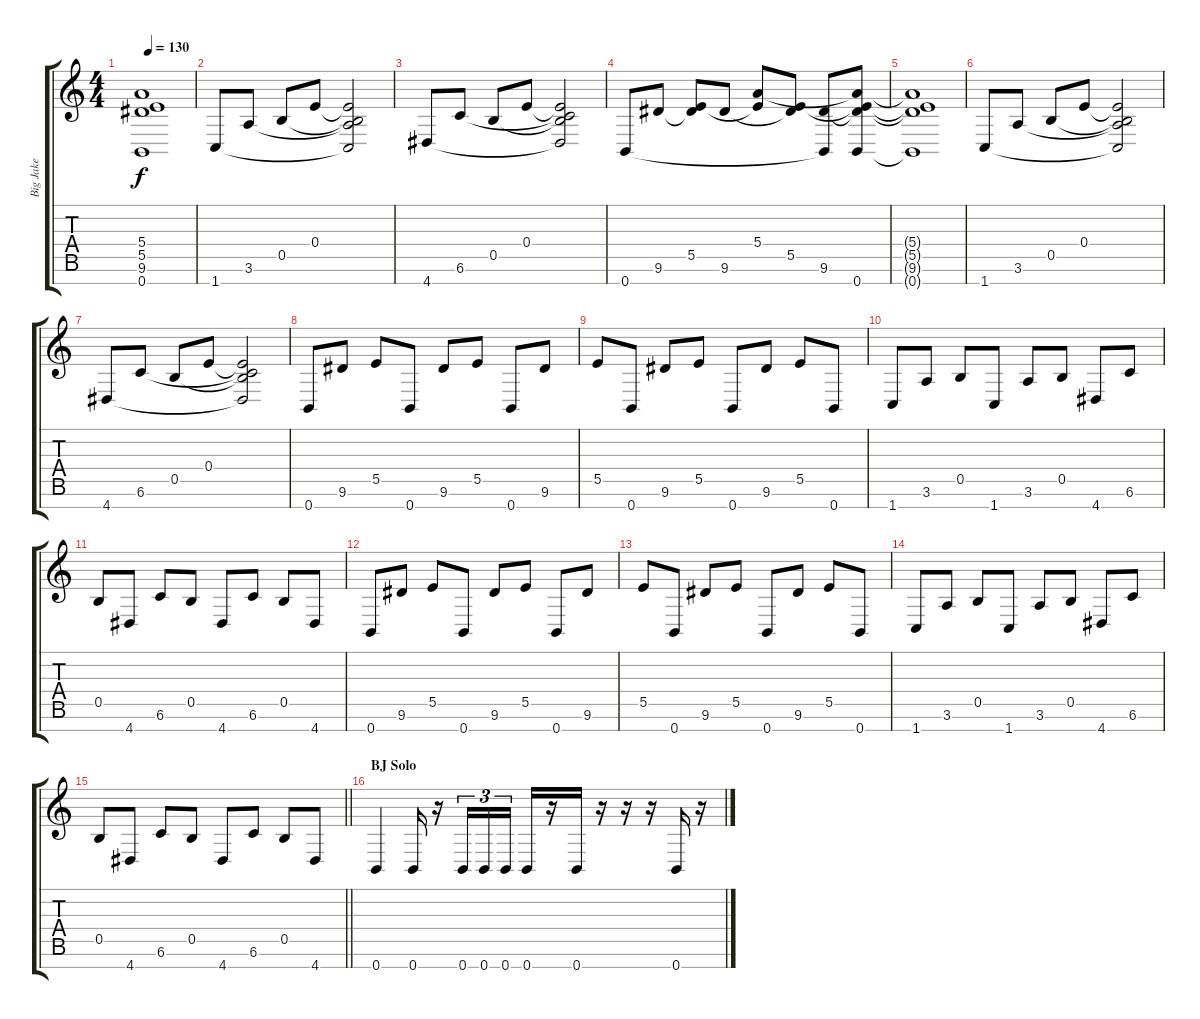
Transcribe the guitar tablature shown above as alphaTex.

\track ("Big Jake" "Big Jake") {instrument distortionguitar}
\staff {score tabs}
\tuning (Gb4 Db4 A3 E3 B2 Gb2 B1) {hide}
\ts (4 4)
\tempo 130
\clef g2
\ks c
(5.4{t} 5.5{t} 9.6{t} 0.7{t}).1{dy f} |
1.7.8 3.6.8 0.5.8 0.4.8 (0.4{t} 0.5{t} 3.6{t} 1.7{t}).2 |
4.7.8 6.6.8 0.5.8 0.4.8 (0.4{t} 0.5{t} 6.6{t} 4.7{t}).2 |
0.7.8 9.6.8 (5.5 9.6{t}).8 9.6.8 (5.4 5.5{t}).8 (5.5 9.6{t}).8 (9.6 0.7{t}).8 (5.4{t} 5.5{t} 9.6{t} 0.7).8 |
(5.4{t} 5.5{t} 9.6{t} 0.7{t}).1 |
1.7.8 3.6.8 0.5.8 0.4.8 (0.4{t} 0.5{t} 3.6{t} 1.7{t}).2 |
4.7.8 6.6.8 0.5.8 0.4.8 (0.4{t} 0.5{t} 6.6{t} 4.7{t}).2 |
0.7.8 9.6.8 5.5.8 0.7.8 9.6.8 5.5.8 0.7.8 9.6.8 |
5.5.8 0.7.8 9.6.8 5.5.8 0.7.8 9.6.8 5.5.8 0.7.8 |
1.7.8 3.6.8 0.5.8 1.7.8 3.6.8 0.5.8 4.7.8 6.6.8 |
0.5.8 4.7.8 6.6.8 0.5.8 4.7.8 6.6.8 0.5.8 4.7.8 |
0.7.8 9.6.8 5.5.8 0.7.8 9.6.8 5.5.8 0.7.8 9.6.8 |
5.5.8 0.7.8 9.6.8 5.5.8 0.7.8 9.6.8 5.5.8 0.7.8 |
1.7.8 3.6.8 0.5.8 1.7.8 3.6.8 0.5.8 4.7.8 6.6.8 |
\barLineRight lightlight
0.5.8 4.7.8 6.6.8 0.5.8 4.7.8 6.6.8 0.5.8 4.7.8 |
\section ("" "BJ Solo")
0.7.4 0.7.16 r.16 0.7.16{tu (3 2)} 0.7.16{tu (3 2)} 0.7.16{tu (3 2)} 0.7.16 r.16 0.7.16 r.16 r.16 r.16 0.7.16 r.16
